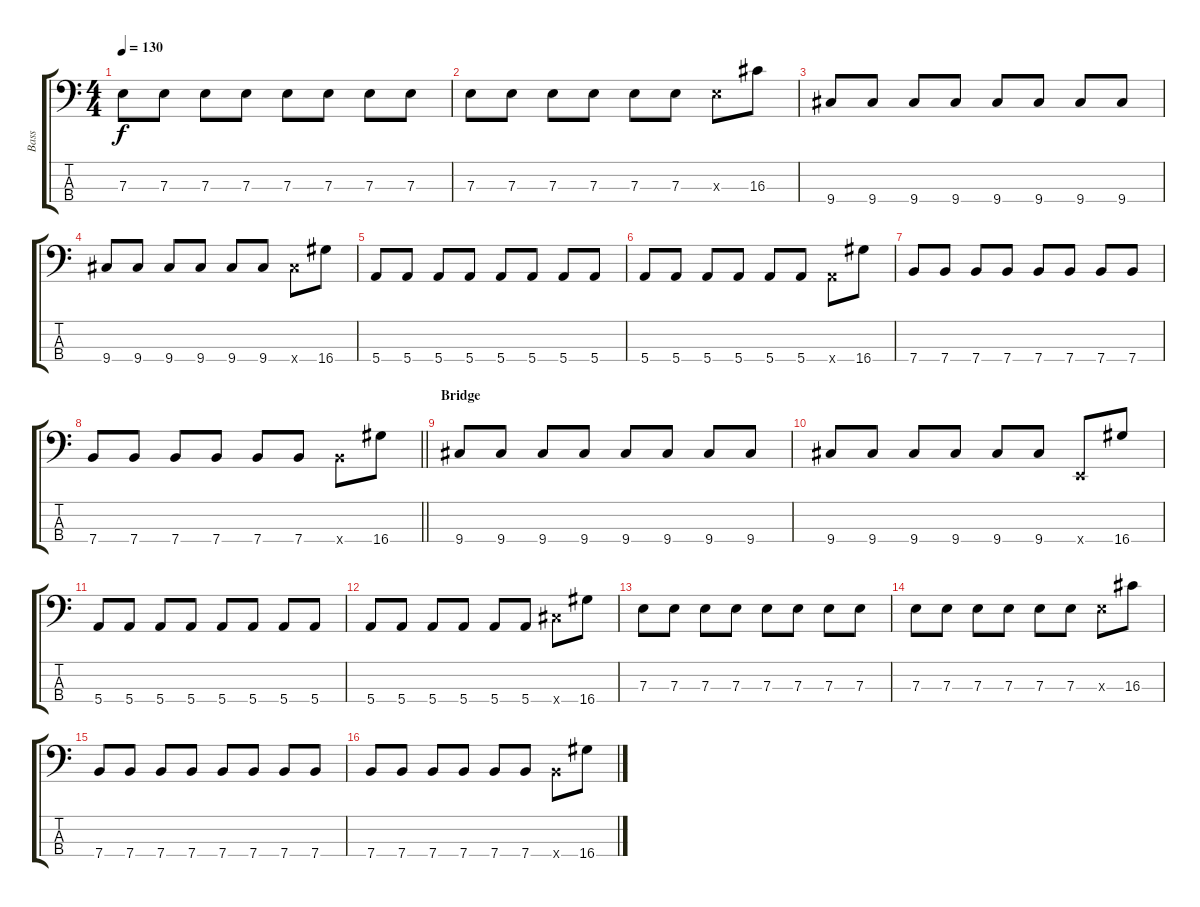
\track ("Bass" "Bass") {instrument electricbassfinger}
\staff {score tabs}
\tuning (G2 D2 A1 E1) {hide}
\ts (4 4)
\tempo 130
\clef f4
\ks c
7.3.8{dy f} 7.3.8 7.3.8 7.3.8 7.3.8 7.3.8 7.3.8 7.3.8 |
7.3.8 7.3.8 7.3.8 7.3.8 7.3.8 7.3.8 7.3{x}.8 16.3.8 |
9.4.8 9.4.8 9.4.8 9.4.8 9.4.8 9.4.8 9.4.8 9.4.8 |
9.4.8 9.4.8 9.4.8 9.4.8 9.4.8 9.4.8 9.4{x}.8 16.4.8 |
5.4.8 5.4.8 5.4.8 5.4.8 5.4.8 5.4.8 5.4.8 5.4.8 |
5.4.8 5.4.8 5.4.8 5.4.8 5.4.8 5.4.8 5.4{x}.8 16.4.8 |
7.4.8 7.4.8 7.4.8 7.4.8 7.4.8 7.4.8 7.4.8 7.4.8 |
\barLineRight lightlight
7.4.8 7.4.8 7.4.8 7.4.8 7.4.8 7.4.8 7.4{x}.8 16.4.8 |
\section ("" "Bridge")
9.4.8 9.4.8 9.4.8 9.4.8 9.4.8 9.4.8 9.4.8 9.4.8 |
9.4.8 9.4.8 9.4.8 9.4.8 9.4.8 9.4.8 0.4{x}.8 16.4.8 |
5.4.8 5.4.8 5.4.8 5.4.8 5.4.8 5.4.8 5.4.8 5.4.8 |
5.4.8 5.4.8 5.4.8 5.4.8 5.4.8 5.4.8 9.4{x}.8 16.4.8 |
7.3.8 7.3.8 7.3.8 7.3.8 7.3.8 7.3.8 7.3.8 7.3.8 |
7.3.8 7.3.8 7.3.8 7.3.8 7.3.8 7.3.8 7.3{x}.8 16.3.8 |
7.4.8 7.4.8 7.4.8 7.4.8 7.4.8 7.4.8 7.4.8 7.4.8 |
7.4.8 7.4.8 7.4.8 7.4.8 7.4.8 7.4.8 7.4{x}.8 16.4.8
